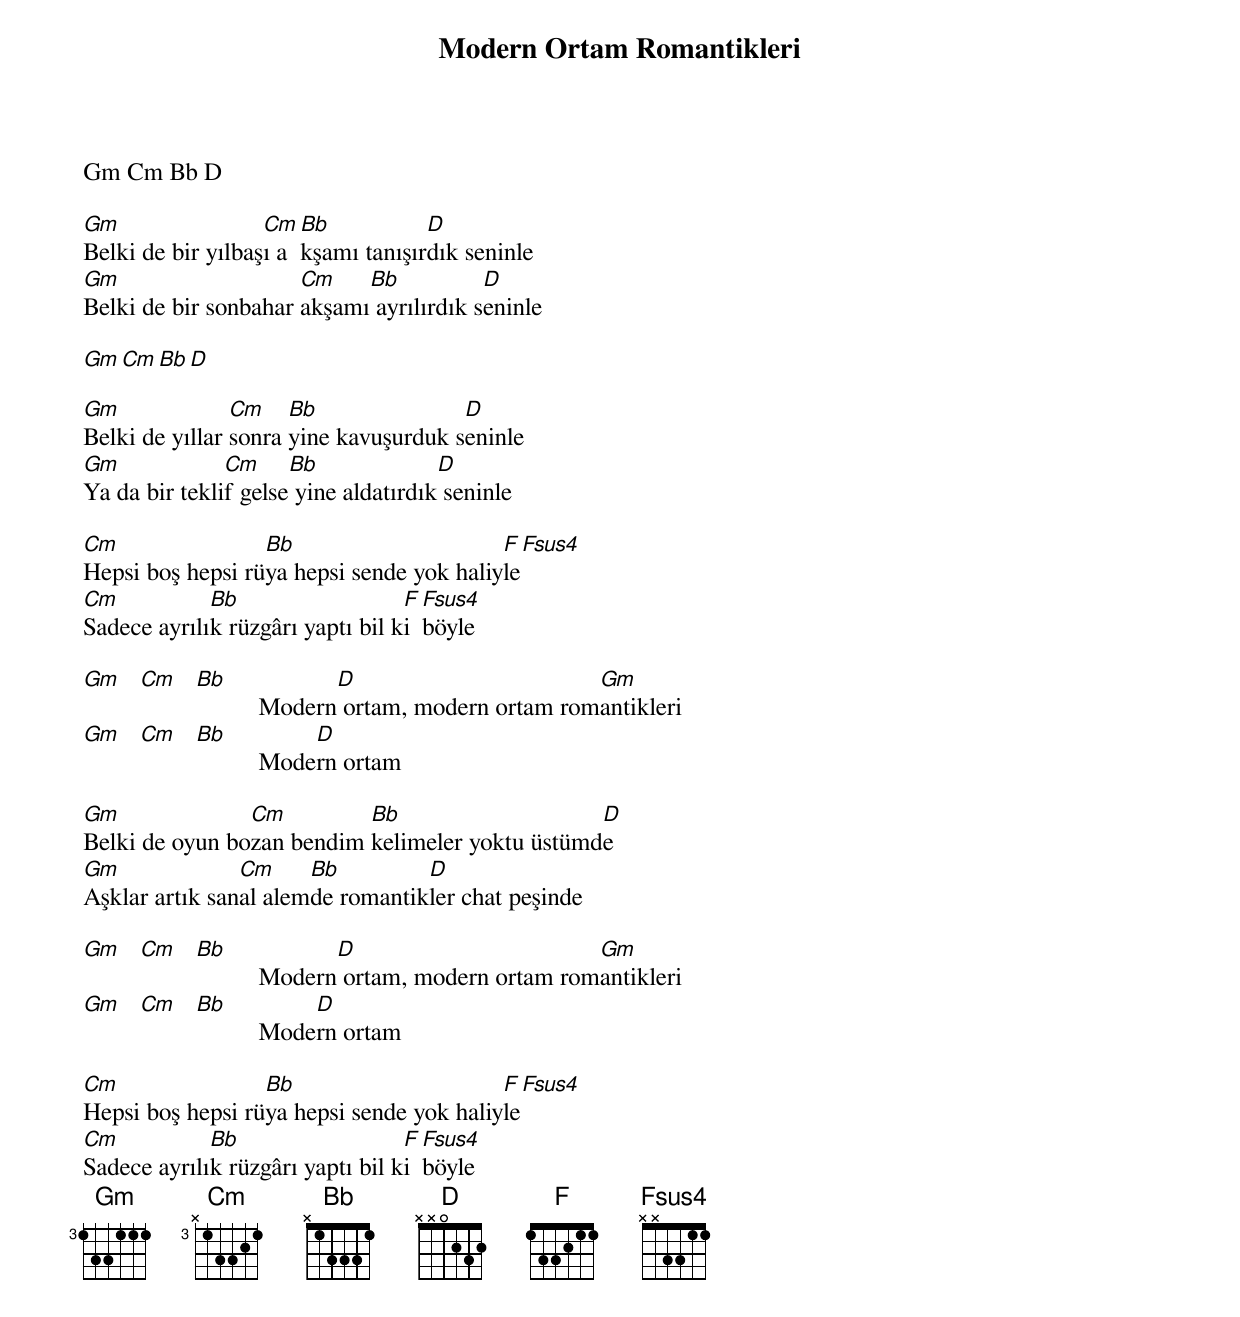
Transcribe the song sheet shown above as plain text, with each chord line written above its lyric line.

{title: Modern Ortam Romantikleri}
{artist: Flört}

Gm Cm Bb D

Gm                 Cm Bb           D
Belki de bir yılbaşı akşamı tanışırdık seninle
Gm                    Cm    Bb           D
Belki de bir sonbahar akşamı ayrılırdık seninle

Gm Cm Bb D

Gm              Cm    Bb               D
Belki de yıllar sonra yine kavuşurduk seninle
Gm             Cm     Bb              D
Ya da bir teklif gelse yine aldatırdık seninle

Cm                Bb                      F Fsus4
Hepsi boş hepsi rüya hepsi sende yok haliyle
Cm           Bb                   F Fsus4
Sadece ayrılık rüzgârı yaptı bil ki böyle

Gm Cm Bb              D                       Gm
                Modern ortam, modern ortam romantikleri
Gm Cm Bb            D
                Modern ortam

Gm              Cm         Bb                    D
Belki de oyun bozan bendim kelimeler yoktu üstümde
Gm              Cm     Bb         D
Aşklar artık sanal alemde romantikler chat peşinde

Gm Cm Bb              D                       Gm
                Modern ortam, modern ortam romantikleri
Gm Cm Bb            D
                Modern ortam

Cm                Bb                      F Fsus4
Hepsi boş hepsi rüya hepsi sende yok haliyle
Cm           Bb                   F Fsus4
Sadece ayrılık rüzgârı yaptı bil ki böyle
